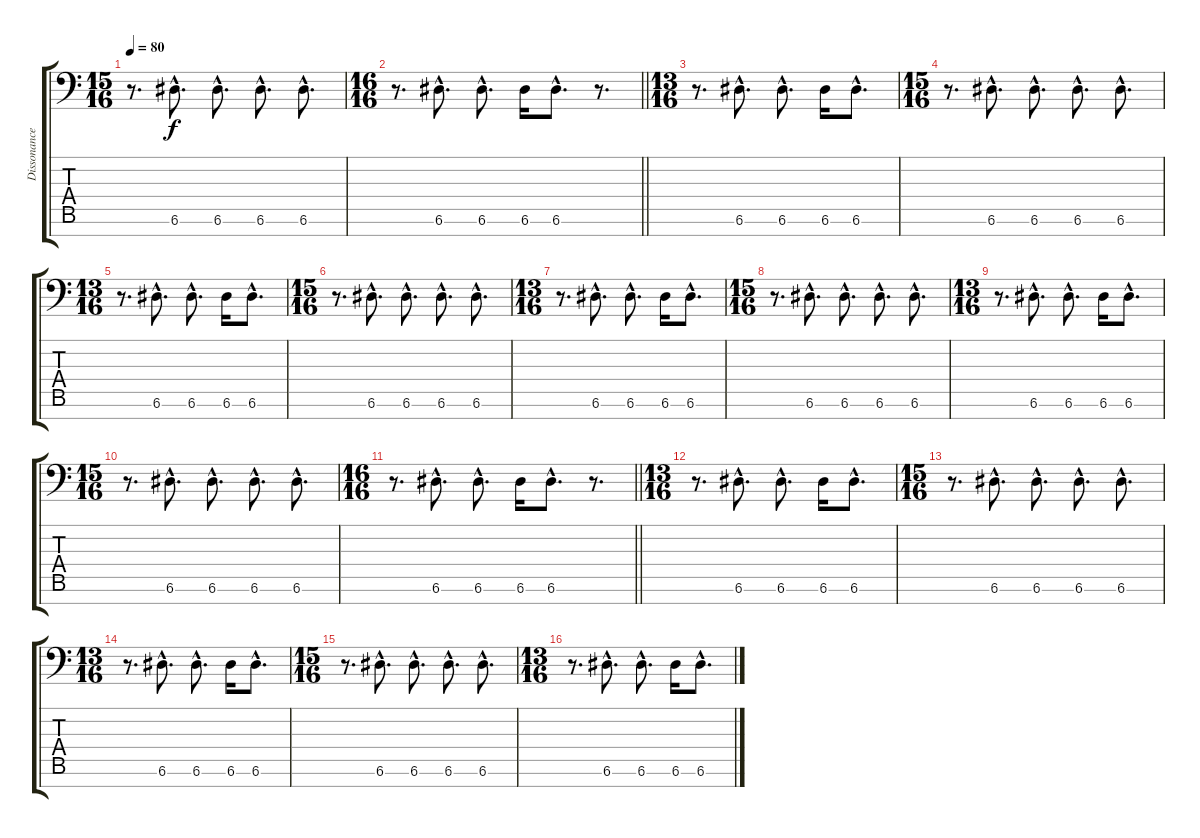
\track ("Dissonance - 8-String Drop-D" "Dissonance") {instrument distortionguitar}
\staff {score tabs}
\tuning (A3 F3 C3 G2 D2 A1 D1) {hide}
\ts (15 16)
\tempo 80
\clef f4
\ks c
r.8{d dy f} 6.6{hac}.8{d} 6.6{hac}.8{d} 6.6{hac}.8{d} 6.6{hac}.8{d} |
\ts (16 16)
\barLineRight lightlight
r.8{d} 6.6{hac}.8{d} 6.6{hac}.8{d} 6.6.16 6.6{hac}.8{d} r.8{d} |
\ts (13 16)
\section ("" "")
r.8{d} 6.6{hac}.8{d} 6.6{hac}.8{d} 6.6.16 6.6{hac}.8{d} |
\ts (15 16)
r.8{d} 6.6{hac}.8{d} 6.6{hac}.8{d} 6.6{hac}.8{d} 6.6{hac}.8{d} |
\ts (13 16)
r.8{d} 6.6{hac}.8{d} 6.6{hac}.8{d} 6.6.16 6.6{hac}.8{d} |
\ts (15 16)
r.8{d} 6.6{hac}.8{d} 6.6{hac}.8{d} 6.6{hac}.8{d} 6.6{hac}.8{d} |
\ts (13 16)
r.8{d} 6.6{hac}.8{d} 6.6{hac}.8{d} 6.6.16 6.6{hac}.8{d} |
\ts (15 16)
r.8{d} 6.6{hac}.8{d} 6.6{hac}.8{d} 6.6{hac}.8{d} 6.6{hac}.8{d} |
\ts (13 16)
r.8{d} 6.6{hac}.8{d} 6.6{hac}.8{d} 6.6.16 6.6{hac}.8{d} |
\ts (15 16)
r.8{d} 6.6{hac}.8{d} 6.6{hac}.8{d} 6.6{hac}.8{d} 6.6{hac}.8{d} |
\ts (16 16)
\barLineRight lightlight
r.8{d} 6.6{hac}.8{d} 6.6{hac}.8{d} 6.6.16 6.6{hac}.8{d} r.8{d} |
\ts (13 16)
\section ("" "")
r.8{d} 6.6{hac}.8{d} 6.6{hac}.8{d} 6.6.16 6.6{hac}.8{d} |
\ts (15 16)
r.8{d} 6.6{hac}.8{d} 6.6{hac}.8{d} 6.6{hac}.8{d} 6.6{hac}.8{d} |
\ts (13 16)
r.8{d} 6.6{hac}.8{d} 6.6{hac}.8{d} 6.6.16 6.6{hac}.8{d} |
\ts (15 16)
r.8{d} 6.6{hac}.8{d} 6.6{hac}.8{d} 6.6{hac}.8{d} 6.6{hac}.8{d} |
\ts (13 16)
r.8{d} 6.6{hac}.8{d} 6.6{hac}.8{d} 6.6.16 6.6{hac}.8{d}
